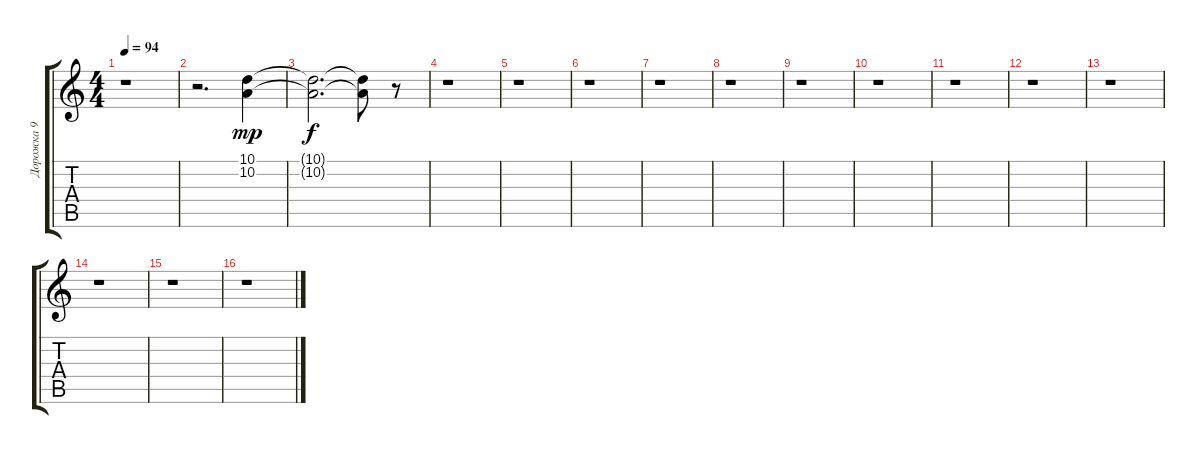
\track ("Дорожка 9" "Дорожка 9") {instrument pad8sweep}
\staff {score tabs}
\tuning (E4 B3 G3 D3 A2 E2) {hide}
\ts (4 4)
\tempo 94
\clef g2
\ks c
r.1{dy mp} |
r.2{d} (10.1 10.2).4 |
(10.1{t} 10.2{t}).2{d dy f} (10.1{t} 10.2{t}).8 r.8 |
r.1 |
r.1 |
r.1 |
r.1 |
r.1 |
r.1 |
r.1 |
r.1 |
r.1 |
r.1 |
r.1 |
r.1 |
r.1
